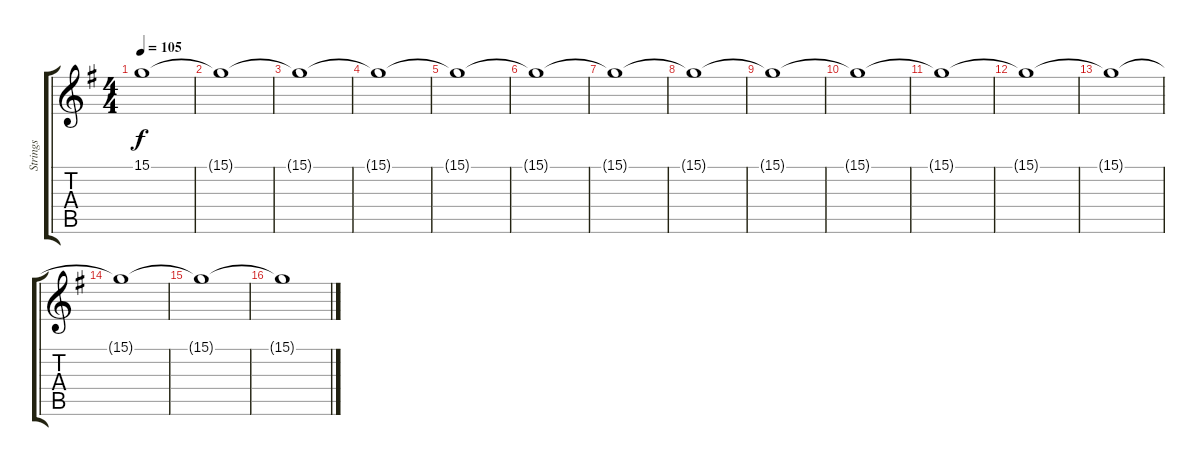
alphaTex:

\track ("Strings" "Strings") {instrument tremolostrings}
\staff {score tabs}
\tuning (E4 B3 G3 D3 A2 E2) {hide}
\ts (4 4)
\tempo 105
\clef g2
\ks g
15.1{t}.1{dy f} |
15.1{t}.1 |
15.1{t}.1 |
15.1{t}.1 |
15.1{t}.1 |
15.1{t}.1 |
15.1{t}.1 |
15.1{t}.1 |
15.1{t}.1 |
15.1{t}.1 |
15.1{t}.1 |
15.1{t}.1 |
15.1{t}.1 |
15.1{t}.1 |
15.1{t}.1 |
15.1{t}.1
